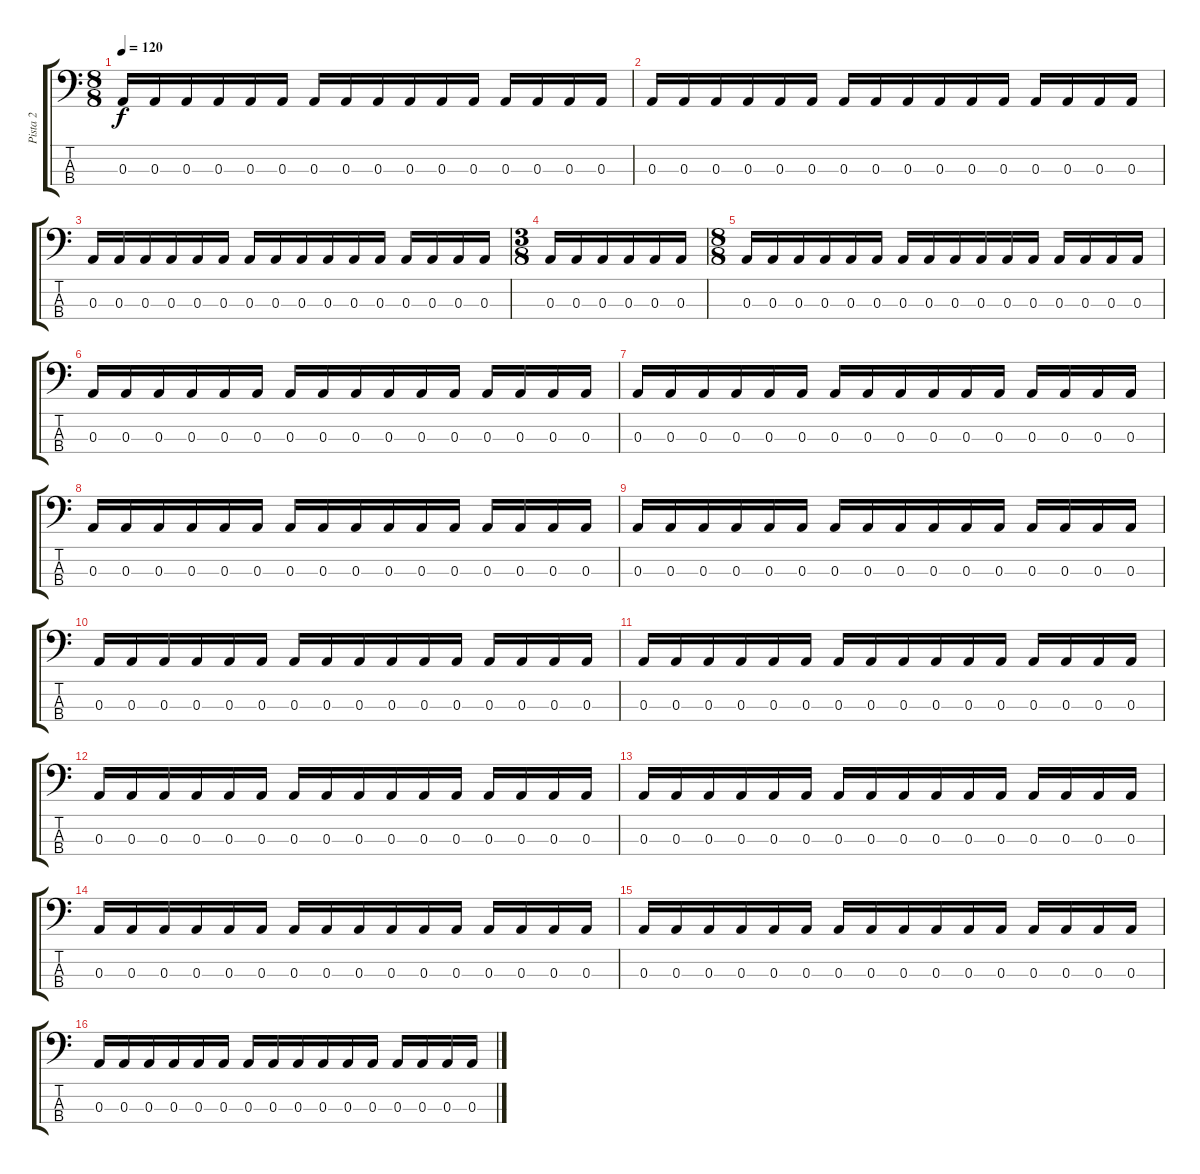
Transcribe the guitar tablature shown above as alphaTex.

\track ("Pista 2" "Pista 2") {instrument electricbassfinger}
\staff {score tabs}
\tuning (G2 D2 A1 E1) {hide}
\ts (8 8)
\tempo 120
\clef f4
\ks c
0.3.16{dy f} 0.3.16 0.3.16 0.3.16 0.3.16 0.3.16 0.3.16 0.3.16 0.3.16 0.3.16 0.3.16 0.3.16 0.3.16 0.3.16 0.3.16 0.3.16 |
0.3.16 0.3.16 0.3.16 0.3.16 0.3.16 0.3.16 0.3.16 0.3.16 0.3.16 0.3.16 0.3.16 0.3.16 0.3.16 0.3.16 0.3.16 0.3.16 |
0.3.16 0.3.16 0.3.16 0.3.16 0.3.16 0.3.16 0.3.16 0.3.16 0.3.16 0.3.16 0.3.16 0.3.16 0.3.16 0.3.16 0.3.16 0.3.16 |
\ts (3 8)
0.3.16 0.3.16 0.3.16 0.3.16 0.3.16 0.3.16 |
\ts (8 8)
0.3.16 0.3.16 0.3.16 0.3.16 0.3.16 0.3.16 0.3.16 0.3.16 0.3.16 0.3.16 0.3.16 0.3.16 0.3.16 0.3.16 0.3.16 0.3.16 |
0.3.16 0.3.16 0.3.16 0.3.16 0.3.16 0.3.16 0.3.16 0.3.16 0.3.16 0.3.16 0.3.16 0.3.16 0.3.16 0.3.16 0.3.16 0.3.16 |
0.3.16 0.3.16 0.3.16 0.3.16 0.3.16 0.3.16 0.3.16 0.3.16 0.3.16 0.3.16 0.3.16 0.3.16 0.3.16 0.3.16 0.3.16 0.3.16 |
0.3.16 0.3.16 0.3.16 0.3.16 0.3.16 0.3.16 0.3.16 0.3.16 0.3.16 0.3.16 0.3.16 0.3.16 0.3.16 0.3.16 0.3.16 0.3.16 |
0.3.16 0.3.16 0.3.16 0.3.16 0.3.16 0.3.16 0.3.16 0.3.16 0.3.16 0.3.16 0.3.16 0.3.16 0.3.16 0.3.16 0.3.16 0.3.16 |
0.3.16 0.3.16 0.3.16 0.3.16 0.3.16 0.3.16 0.3.16 0.3.16 0.3.16 0.3.16 0.3.16 0.3.16 0.3.16 0.3.16 0.3.16 0.3.16 |
0.3.16 0.3.16 0.3.16 0.3.16 0.3.16 0.3.16 0.3.16 0.3.16 0.3.16 0.3.16 0.3.16 0.3.16 0.3.16 0.3.16 0.3.16 0.3.16 |
0.3.16 0.3.16 0.3.16 0.3.16 0.3.16 0.3.16 0.3.16 0.3.16 0.3.16 0.3.16 0.3.16 0.3.16 0.3.16 0.3.16 0.3.16 0.3.16 |
0.3.16 0.3.16 0.3.16 0.3.16 0.3.16 0.3.16 0.3.16 0.3.16 0.3.16 0.3.16 0.3.16 0.3.16 0.3.16 0.3.16 0.3.16 0.3.16 |
0.3.16 0.3.16 0.3.16 0.3.16 0.3.16 0.3.16 0.3.16 0.3.16 0.3.16 0.3.16 0.3.16 0.3.16 0.3.16 0.3.16 0.3.16 0.3.16 |
0.3.16 0.3.16 0.3.16 0.3.16 0.3.16 0.3.16 0.3.16 0.3.16 0.3.16 0.3.16 0.3.16 0.3.16 0.3.16 0.3.16 0.3.16 0.3.16 |
0.3.16 0.3.16 0.3.16 0.3.16 0.3.16 0.3.16 0.3.16 0.3.16 0.3.16 0.3.16 0.3.16 0.3.16 0.3.16 0.3.16 0.3.16 0.3.16
